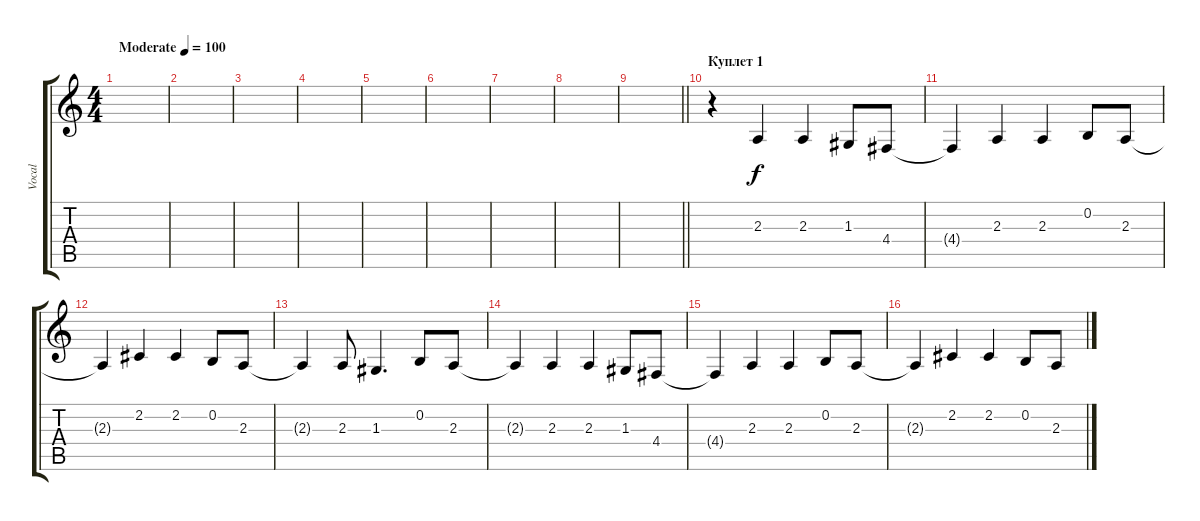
\track ("Vocal" "Vocal") {instrument lead2sawtooth}
\staff {score tabs}
\tuning (E4 B3 G3 D3 A2 E2) {hide}
\ts (4 4)
\tempo (100 "Moderate")
\clef g2
\ks c
|
\ks aminor
|
|
|
|
|
|
|
\barLineRight lightlight
|
\section ("" "Куплет 1")
r.4 2.3.4 2.3.4 1.3.8 4.4.8 |
4.4{t}.4 2.3.4 2.3.4 0.2.8 2.3.8 |
2.3{t}.4 2.2.4 2.2.4 0.2.8 2.3.8 |
2.3{t}.4 2.3.8 1.3.4{d} 0.2.8 2.3.8 |
2.3{t}.4 2.3.4 2.3.4 1.3.8 4.4.8 |
4.4{t}.4 2.3.4 2.3.4 0.2.8 2.3.8 |
2.3{t}.4 2.2.4 2.2.4 0.2.8 2.3.8
